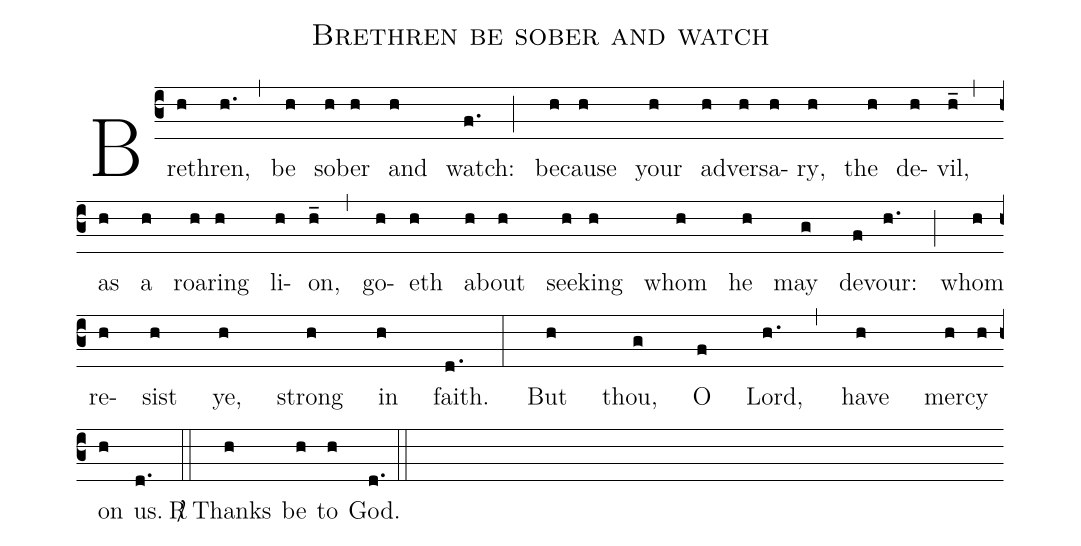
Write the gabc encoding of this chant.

name: Brethren be sober and watch;
%%
(c3) Breth(h)ren,(h.) (,) be(h) so(h)ber(h) and(h) watch:(f.) (;) be(h)cause(h) your(h) ad(h)ver(h)sa(h)ry,(h) the(h) de(h)vil,(h_) (,) as(h) a(h) roar(h)ing(h) li(h)on,(h_) (,) go(h)eth(h) a(h)bout(h) see(h)king(h) whom(h) he(h) may(g) de(f)vour:(h.) (;) whom(h) re(h)sist(h) ye,(h) strong(h) in(h) faith.(d.) (:) But(h) thou,(g) O(f) Lord,(h.) (,) have(h) mer(h)cy(hz) on(h) us.(d.)<sp>R/</sp>(::) Thanks(h) be(h) to(h) God.(d.) (::)
